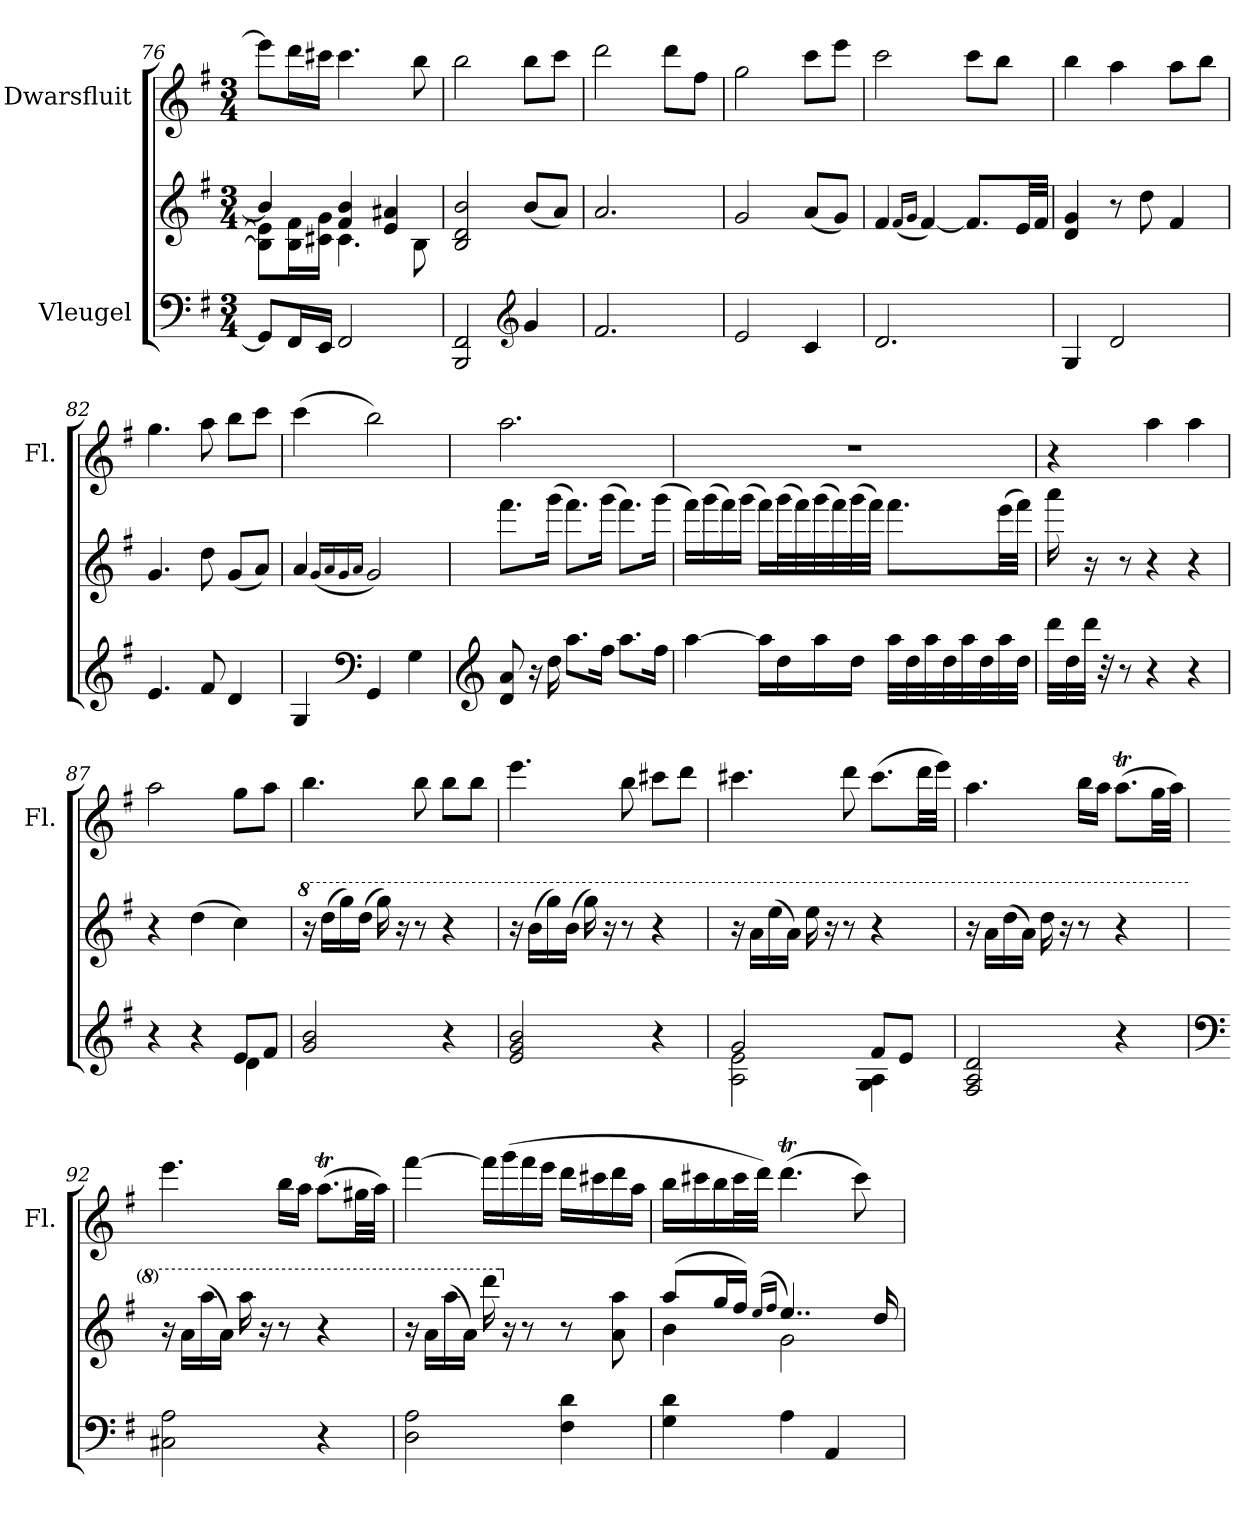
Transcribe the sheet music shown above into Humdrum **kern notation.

**kern	**kern	**kern
*part2	*part2	*part1
*staff3	*staff2	*staff1
*I"Vleugel	*	*I"Dwarsfluit
*	*	*I'Fl.
*clefF4	*clefG2	*clefG2
*k[f#]	*k[f#]	*k[f#]
*M3/4	*M3/4	*M3/4
=76	=76	=76
*	*^	*
8GG/L]	4b/]	8B\] 8e\]L	8eee\L]
16FF#/L	.	16B\ 16f#\L	16ddd\L
16EE/JJ	.	16c#X\ 16g\JJ	16ccc#X\JJ
2FF#/	4f#/ 4b/	4.c#\	4.ccc#\
.	4e/ 4a#X/	.	.
.	.	8B\	8bb\
*	*v	*v	*
=77	=77	=77
2BBB/ 2FF#/	2B/ 2d/ 2b/	2bb\
*clefG2	*	*
4g/	(8b/L	8bb\L
.	8a/J)	8ccc\J
=78	=78	=78
2.f#/	2.a/	2ddd\
.	.	8ddd\L
.	.	8ff#\J
!!LO:LB:g=z
=79	=79	=79
2e/	2g/	2gg\
4c/	(8a/L	8ccc\L
.	8g/J)	8eee\J
=80	=80	=80
2.d/	4f#/	2ccc\
.	(16qf#/LL	.
.	16qg/JJ	.
.	[4f#/)	.
.	8.f#/L]	8ccc\L
.	.	8bb\J
.	32e/LL	.
.	32f#/JJJ	.
=81	=81	=81
4G/	4d/ 4g/	4bb\
2d/	8r	4aa\
.	8dd\	.
.	4f#/	8aa\L
.	.	8bb\J
=82	=82	=82
4.e/	4.g/	4.gg\
8f#/	8dd\	8aa\
4d/	(8g/L	8bb\L
.	8a/J)	8ccc\J
=83	=83	=83
4G/	4a/	(4ccc\
*clefF4	*	*
.	(16qg/LL	.
.	16qa/	.
.	16qg/	.
.	16qa/JJ	.
4GG/	2g/)	2bb\)
4G\	.	.
!!LO:LB:g=z
=84	=84	=84
*clefG2	*	*
8d/ 8a/	8.fff#\L	2.aa\
16r	.	.
16dd\	(16ggg\Jk	.
8.aa\L	8.fff#\L)	.
16ff#\Jk	(16ggg\Jk	.
8.aa\L	8.fff#\L)	.
16ff#\Jk	(16ggg\Jk	.
=85	=85	=85
[4aa\	16fff#\LL)	2.r
.	(16ggg\	.
.	16fff#\)	.
.	(16ggg\JJ	.
16aa\LL]	16fff#\LL)	.
16dd\	(32ggg\L	.
.	32fff#\)	.
16aa\	(32ggg\	.
.	32fff#\)	.
16dd\JJ	(32ggg\	.
.	32fff#\JJJ)	.
32aa\LLL	8.fff#\L	.
32dd\	.	.
32aa\	.	.
32dd\	.	.
32aa\	.	.
32dd\	.	.
32aa\	(32eee\LL	.
32dd\JJJ	32fff#\JJJ)	.
=86	=86	=86
32ddd\LLL	16aaa\	4r
32dd\	.	.
32ddd\JJJ	16r	.
32r	.	.
8r	8r	.
4r	4r	4aa\
4r	4r	4aa\
!!LO:PB:g=z
=87	=87	=87
*^	*	*
4r	4ryy	4r	2aa\
4r	4ryy	(4dd\	.
8e/L	4d\	4cc\)	8gg\L
8f#/J	.	.	8aa\J
*v	*v	*	*
=88	=88	=88
*	*8va	*
2g/ 2b/	16r	4.bb\
.	(16ddd\LL	.
.	16ggg\)	.
.	(16ddd\JJ	.
.	16ggg\)	.
.	16r	.
.	8r	8bb\
4r	4r	8bb\L
.	.	8bb\J
=89	=89	=89
2e/ 2g/ 2b/	16r	4.eee\
.	(16bb\LL	.
.	16ggg\)	.
.	(16bb\JJ	.
.	16ggg\)	.
.	16r	.
.	8r	8bb\
4r	4r	8ccc#X\L
.	.	8ddd\J
=90	=90	=90
*^	*	*
2g/	2A\ 2e\	16r	4.ccc#X\
.	.	16aa\LL	.
.	.	(16eee\	.
.	.	16aa\JJ)	.
.	.	16eee\	.
.	.	16r	.
.	.	8r	8ddd\
8f#/L	4G\ 4A\	4r	(8.ccc#\L
8e/J	.	.	.
.	.	.	32ddd\LL
.	.	.	32eee\JJJ)
*v	*v	*	*
!!LO:LB:g=z
=91	=91	=91
2F#/ 2A/ 2d/	16r	4.aa\
.	16aa\LL	.
.	(16ddd\	.
.	16aa\JJ)	.
.	16ddd\	.
.	16r	.
.	8r	16bb\LL
.	.	16aa\JJ
4r	4r	(8.aaT\L
.	.	32gg\LL
.	.	32aa\JJJ)
=92	=92	=92
*clefF4	*	*
2C#X\ 2A\	16r	4.eee\
.	16aa\LL	.
.	(16aaa\	.
.	16aa\JJ)	.
.	16aaa\	.
.	16r	.
.	8r	16bb\LL
.	.	16aa\JJ
4r	4r	(8.aaT\L
.	.	32gg#X\LL
.	.	32aa\JJJ)
=93	=93	=93
2D\ 2A\	16r	[4fff#\
.	16aa\LL	.
.	(16aaa\	.
.	16aa\JJ)	.
.	16dddd\	16fff#\LL]
*	*X8va	*
.	16r	(16ggg\
.	8r	16fff#\
.	.	16eee\JJ
4F#\ 4d\	8r	16ddd\LL
.	.	16ccc#X\
.	8a\ 8aa\	16ddd\
.	.	16aa\JJ
!!LO:LB:g=z
=94	=94	=94
*	*^	*
4G\ 4d\	(8aa/L	4b\	16bb\LL
.	.	.	16ccc#X\
.	16gg/L	.	16bb\
.	16ff#/JJ)	.	32ccc#\L
.	.	.	32ddd\JJJ)
.	(16qee/LL	.	.
.	16qff#/JJ	.	.
4A\	4..ee/)	2g\	(4.dddT\
4AA/	.	.	.
.	.	.	8ccc#\)
.	16dd/	.	.
*	*v	*v	*
=	=	=
*-	*-	*-
